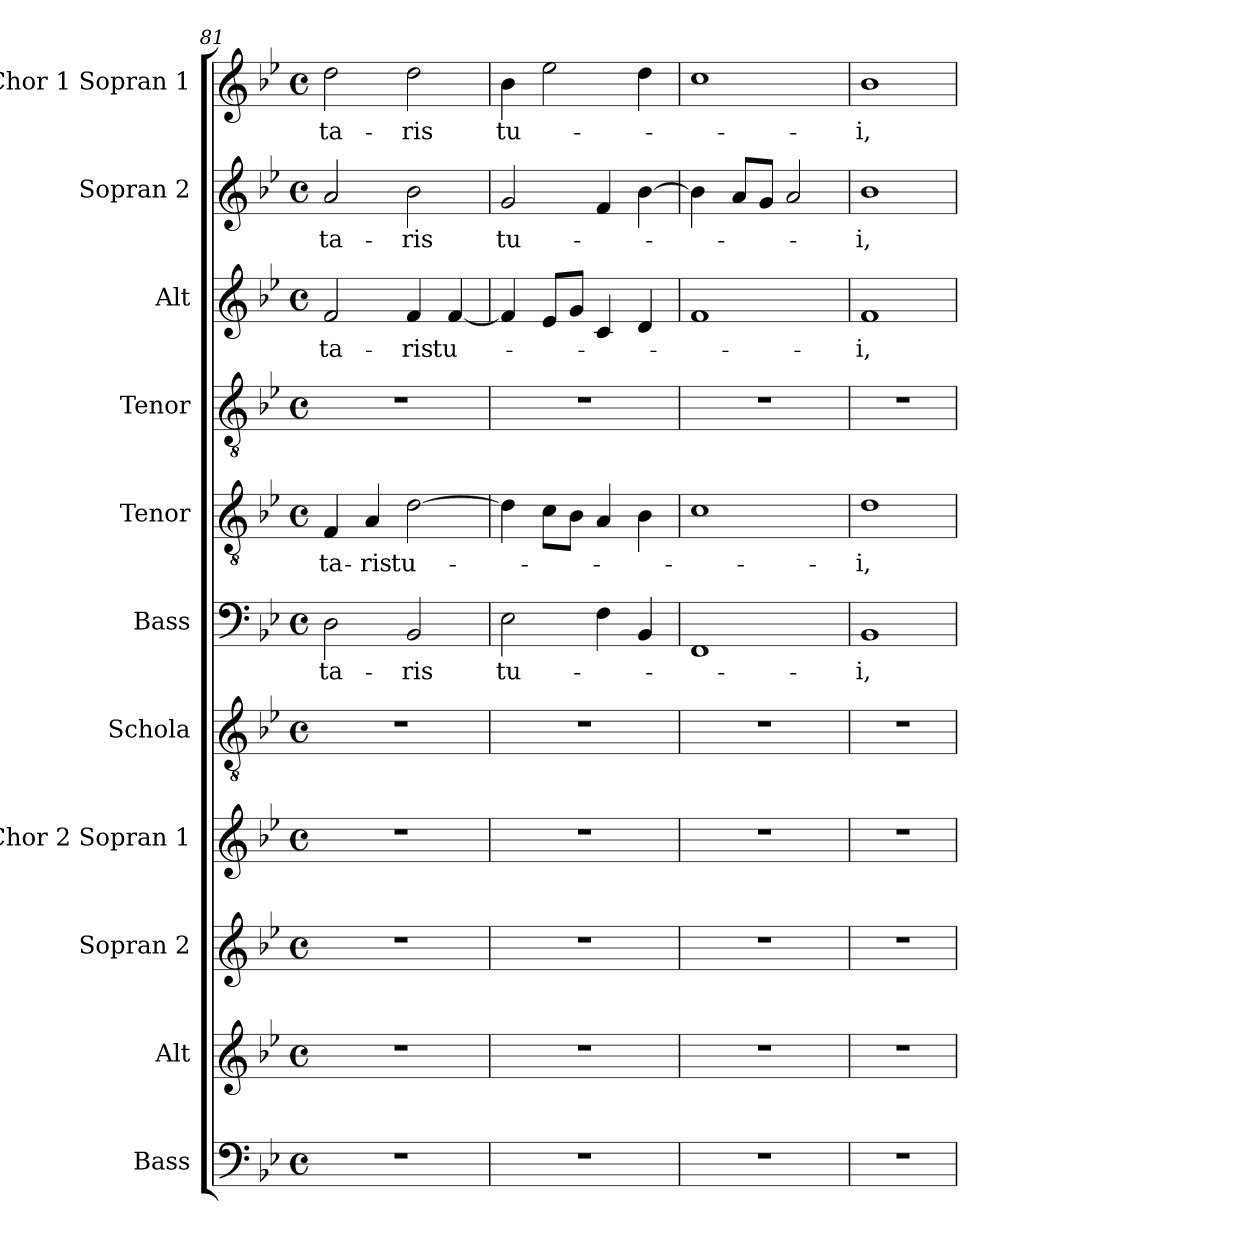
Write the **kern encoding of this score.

**kern	**kern	**kern	**kern	**kern	**kern	**text	**kern	**text	**kern	**kern	**text	**kern	**text	**kern	**text
*part11	*part10	*part9	*part8	*part7	*part6	*part6	*part5	*part5	*part4	*part3	*part3	*part2	*part2	*part1	*part1
*staff11	*staff10	*staff9	*staff8	*staff7	*staff6	*staff6	*staff5	*staff5	*staff4	*staff3	*staff3	*staff2	*staff2	*staff1	*staff1
*I"Bass	*I"Alt	*I"Sopran 2	*I"Chor 2 Sopran 1	*I"Schola	*I"Bass	*	*I"Tenor	*	*I"Tenor	*I"Alt	*	*I"Sopran 2	*	*I"Chor 1 Sopran 1	*
*	*	*	*I'Ch	*I'Ch	*	*	*	*	*I'T.	*	*	*	*	*I'Ch	*
*clefF4	*clefG2	*clefG2	*clefG2	*clefGv2	*clefF4	*	*clefGv2	*	*clefGv2	*clefG2	*	*clefG2	*	*clefG2	*
*k[b-e-]	*k[b-e-]	*k[b-e-]	*k[b-e-]	*k[b-e-]	*k[b-e-]	*	*k[b-e-]	*	*k[b-e-]	*k[b-e-]	*	*k[b-e-]	*	*k[b-e-]	*
*M4/4	*M4/4	*M4/4	*M4/4	*M4/4	*M4/4	*	*M4/4	*	*M4/4	*M4/4	*	*M4/4	*	*M4/4	*
*met(c)	*met(c)	*met(c)	*met(c)	*met(c)	*met(c)	*	*met(c)	*	*met(c)	*met(c)	*	*met(c)	*	*met(c)	*
=81	=81	=81	=81	=81	=81	=81	=81	=81	=81	=81	=81	=81	=81	=81	=81
1r	1r	1r	1r	1r	2D\	ta-	4F/	ta-	1r	2f/	-ta-	2a/	-ta-	2dd\	-ta-
.	.	.	.	.	.	.	4A/	-ris	.	.	.	.	.	.	.
.	.	.	.	.	2BB-/	-ris	[2d\	tu-	.	4f/	-ris	2b-\	-ris	2dd\	-ris
.	.	.	.	.	.	.	.	.	.	[4f/	tu-	.	.	.	.
=82	=82	=82	=82	=82	=82	=82	=82	=82	=82	=82	=82	=82	=82	=82	=82
1r	1r	1r	1r	1r	2E-\	tu-	4d\]	.	1r	4f/]	.	2g/	tu-	4b-\	tu-
.	.	.	.	.	.	.	8c\L	.	.	8e-/L	.	.	.	2ee-\	.
.	.	.	.	.	.	.	8B-\J	.	.	8g/J	.	.	.	.	.
.	.	.	.	.	4F\	.	4A/	.	.	4c/	.	4f/	.	.	.
.	.	.	.	.	4BB-/	.	4B-\	.	.	4d/	.	[4b-\	.	4dd\	.
=83	=83	=83	=83	=83	=83	=83	=83	=83	=83	=83	=83	=83	=83	=83	=83
1r	1r	1r	1r	1r	1FF	.	1c	.	1r	1f	.	4b-\]	.	1cc	.
.	.	.	.	.	.	.	.	.	.	.	.	8a/L	.	.	.
.	.	.	.	.	.	.	.	.	.	.	.	8g/J	.	.	.
.	.	.	.	.	.	.	.	.	.	.	.	2a/	.	.	.
=84	=84	=84	=84	=84	=84	=84	=84	=84	=84	=84	=84	=84	=84	=84	=84
1r	1r	1r	1r	1r	1BB-	-i,	1d	i,	1r	1f	i,	1b-	-i,	1b-	i,
=	=	=	=	=	=	=	=	=	=	=	=	=	=	=	=
*-	*-	*-	*-	*-	*-	*-	*-	*-	*-	*-	*-	*-	*-	*-	*-
